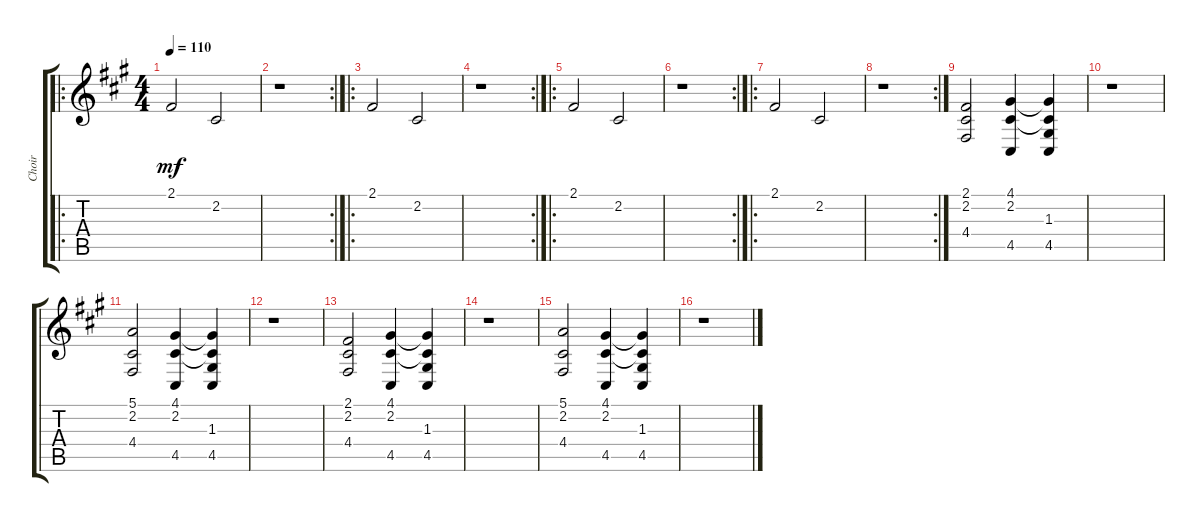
\track ("Choir" "Choir") {instrument choiraahs}
\staff {score tabs}
\tuning (E4 B3 G3 D3 A2 E2) {hide}
\ro
\ts (4 4)
\tempo 110
\clef g2
\ks a
2.1.2{dy mf volume 14} 2.2.2 |
\rc 2
r.1 |
\ro
2.1.2 2.2.2 |
\rc 2
r.1 |
\ro
2.1.2 2.2.2 |
\rc 2
r.1 |
\ro
2.1.2 2.2.2 |
\rc 2
r.1 |
(2.1 2.2 4.4).2 (4.1 2.2 4.5).4 (4.1{t} 2.2{t} 1.3 4.5).4 |
r.1 |
(5.1 2.2 4.4).2 (4.1 2.2 4.5).4 (4.1{t} 2.2{t} 1.3 4.5).4 |
r.1 |
(2.1 2.2 4.4).2 (4.1 2.2 4.5).4 (4.1{t} 2.2{t} 1.3 4.5).4 |
r.1 |
(5.1 2.2 4.4).2 (4.1 2.2 4.5).4 (4.1{t} 2.2{t} 1.3 4.5).4 |
r.1
